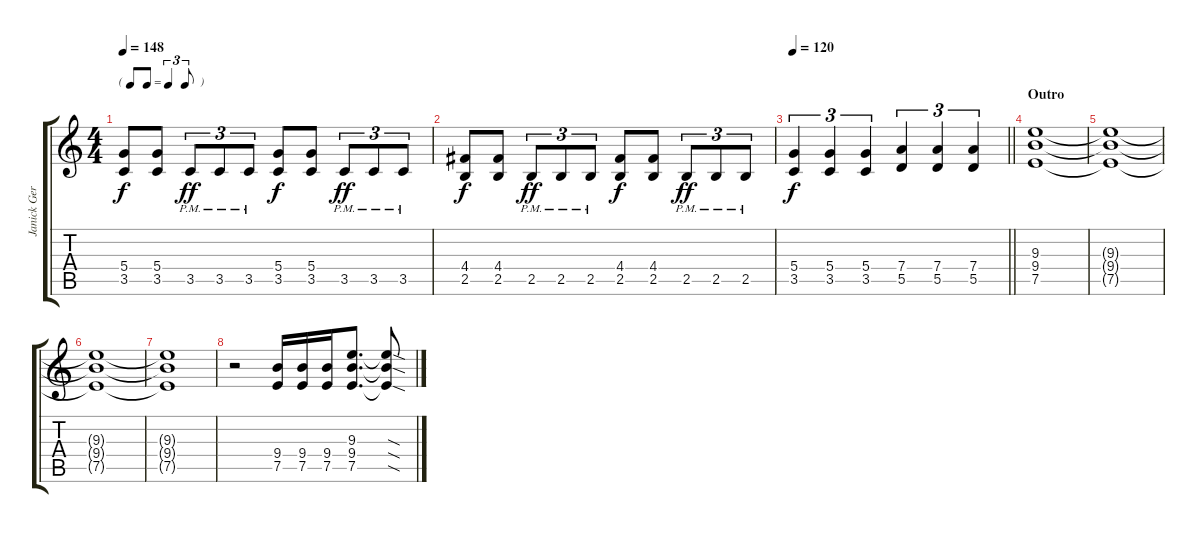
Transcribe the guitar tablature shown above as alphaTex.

\track ("Janick Gers" "Janick Ger") {instrument distortionguitar}
\staff {score tabs}
\tuning (E4 B3 G3 D3 A2 E2) {hide}
\ts (4 4)
\tf triplet8th
\tempo 148
\clef g2
\ks c
(5.4 3.5).8{dy f} (5.4 3.5).8 3.5{pm}.8{tu (3 2) dy ff} 3.5{pm}.8{tu (3 2)} 3.5{pm}.8{tu (3 2)} (5.4 3.5).8{dy f} (5.4 3.5).8 3.5{pm}.8{tu (3 2) dy ff} 3.5{pm}.8{tu (3 2)} 3.5{pm}.8{tu (3 2)} |
(4.4 2.5).8{dy f} (4.4 2.5).8 2.5{pm}.8{tu (3 2) dy ff} 2.5{pm}.8{tu (3 2)} 2.5{pm}.8{tu (3 2)} (4.4 2.5).8{dy f} (4.4 2.5).8 2.5{pm}.8{tu (3 2) dy ff} 2.5{pm}.8{tu (3 2)} 2.5{pm}.8{tu (3 2)} |
\tempo 120
\barLineRight lightlight
(5.4 3.5).4{tu (3 2) dy f} (5.4 3.5).4{tu (3 2)} (5.4 3.5).4{tu (3 2)} (7.4 5.5).4{tu (3 2)} (7.4 5.5).4{tu (3 2)} (7.4 5.5).4{tu (3 2)} |
\section ("" "Outro")
(9.3 9.4 7.5).1 |
(9.3{t} 9.4{t} 7.5{t}).1 |
(9.3{t} 9.4{t} 7.5{t}).1 |
(9.3{t} 9.4{t} 7.5{t}).1{volume 4} |
r.2{volume 11} (9.4 7.5).16 (9.4 7.5).16 (9.4 7.5).16 (9.3 9.4 7.5).8{d} (9.3{sod t} 9.4{sod t} 7.5{sod t}).8
